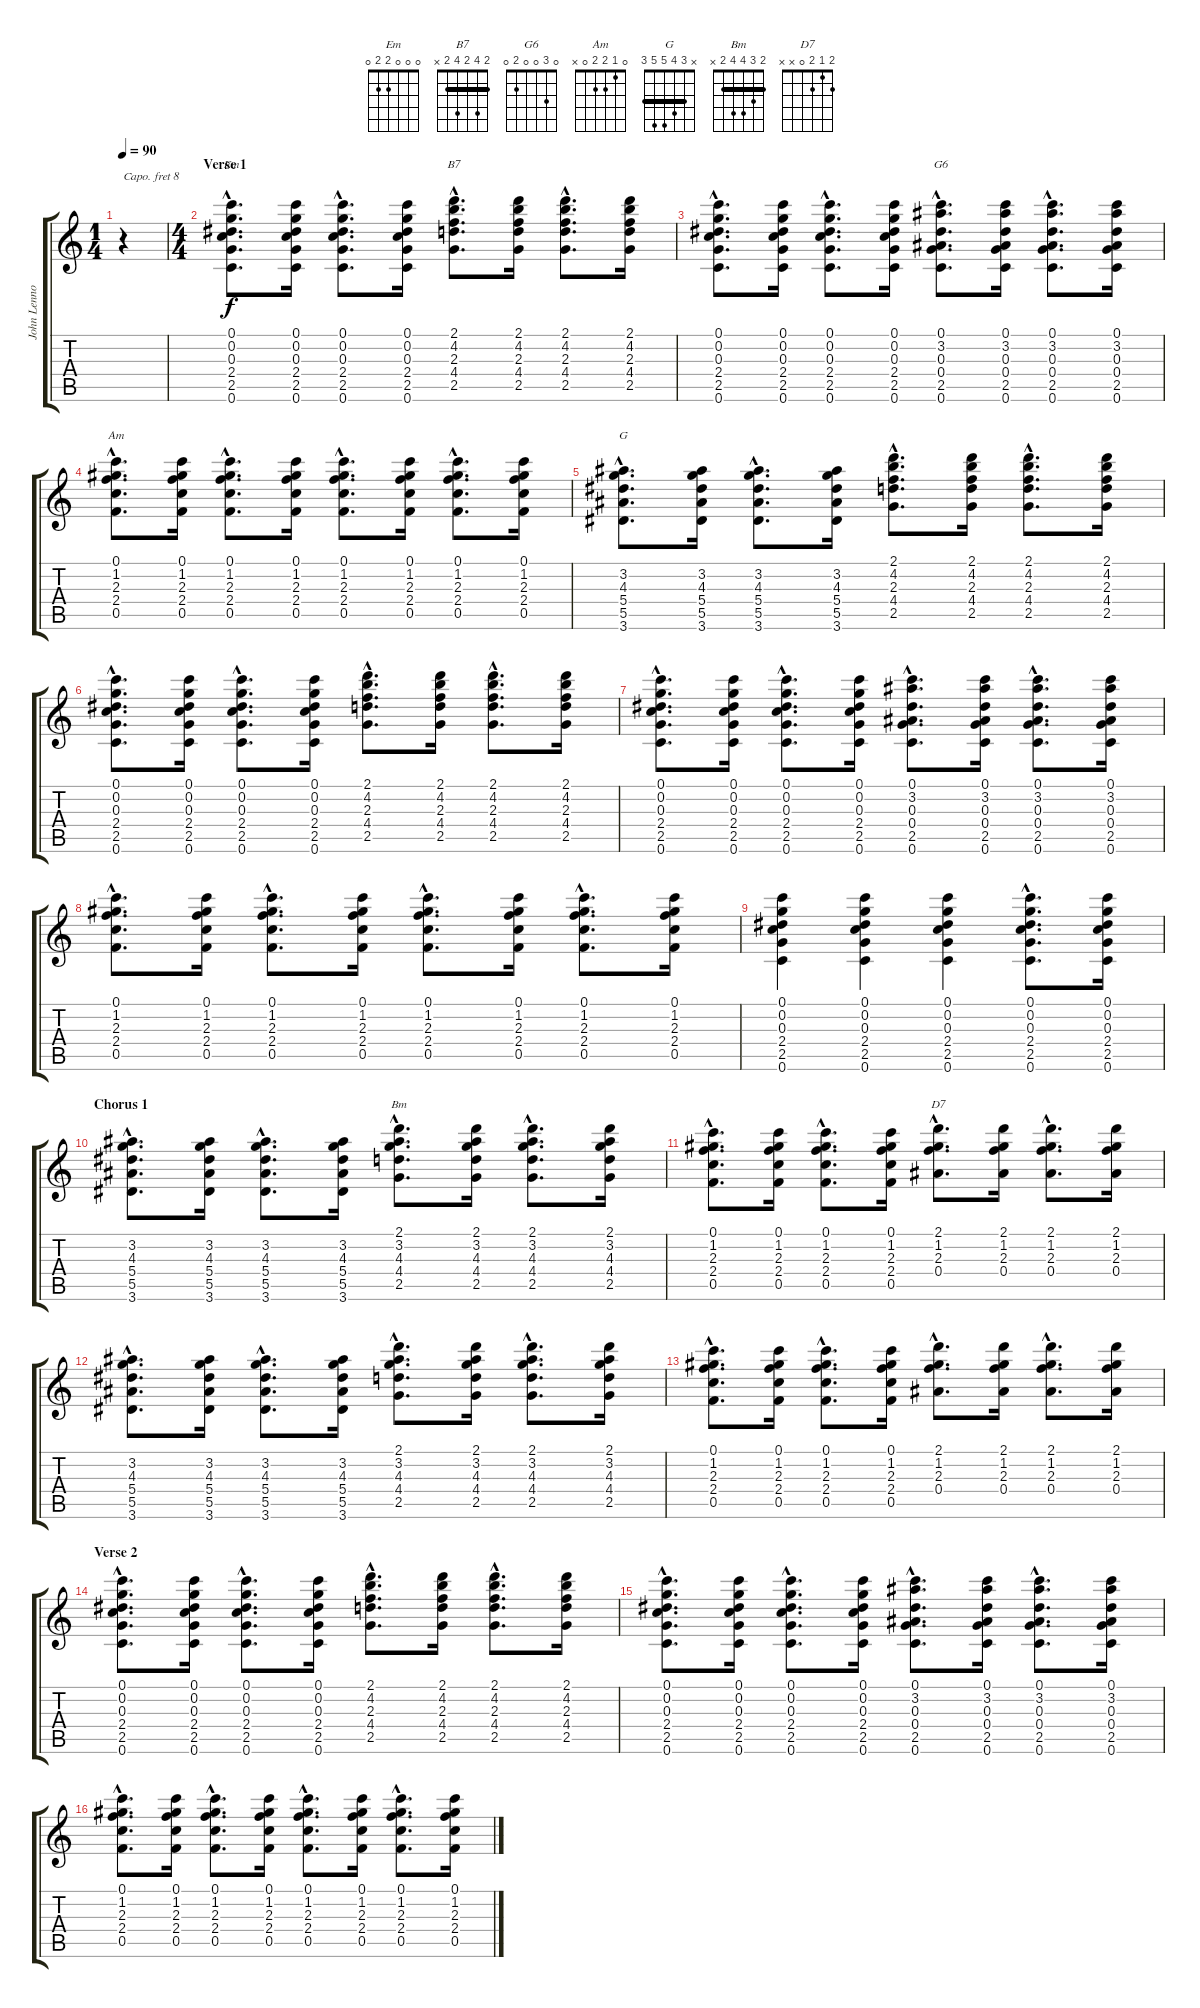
\track ("John Lennon Capo 8" "John Lenno") {instrument acousticguitarsteel}
\staff {score tabs}
\capo 8
\tuning (E4 B3 G3 D3 A2 E2) {hide}
\chord ("Em" 0 0 0 2 2 0)
\chord ("B7" 2 4 2 4 2 x) {barre 2}
\chord ("G6" 0 3 0 0 2 0)
\chord ("Am" 0 1 2 2 0 x)
\chord ("G" x 3 4 5 5 3) {barre 3}
\chord ("Bm" 2 3 4 4 2 x) {barre 2}
\chord ("D7" 2 1 2 0 x x)
\ts (1 4)
\tempo 90
\clef g2
\ks c
r.4{dy f instrument acousticguitarsteel} |
\ts (4 4)
\section ("" "Verse 1")
(0.1{hac} 0.2{hac} 0.3{hac} 2.4{hac} 2.5{hac} 0.6{hac}).8{d ch "Em"} (0.1 0.2 0.3 2.4 2.5 0.6).16 (0.1{hac} 0.2{hac} 0.3{hac} 2.4{hac} 2.5{hac} 0.6{hac}).8{d} (0.1 0.2 0.3 2.4 2.5 0.6).16 (2.1{hac} 4.2{hac} 2.3{hac} 4.4{hac} 2.5{hac}).8{d ch "B7"} (2.1 4.2 2.3 4.4 2.5).16 (2.1{hac} 4.2{hac} 2.3{hac} 4.4{hac} 2.5{hac}).8{d} (2.1 4.2 2.3 4.4 2.5).16 |
(0.1{hac} 0.2{hac} 0.3{hac} 2.4{hac} 2.5{hac} 0.6{hac}).8{d} (0.1 0.2 0.3 2.4 2.5 0.6).16 (0.1{hac} 0.2{hac} 0.3{hac} 2.4{hac} 2.5{hac} 0.6{hac}).8{d} (0.1 0.2 0.3 2.4 2.5 0.6).16 (0.1{hac} 3.2{hac} 0.3{hac} 0.4{hac} 2.5{hac} 0.6{hac}).8{d ch "G6"} (0.1 3.2 0.3 0.4 2.5 0.6).16 (0.1{hac} 3.2{hac} 0.3{hac} 0.4{hac} 2.5{hac} 0.6{hac}).8{d} (0.1 3.2 0.3 0.4 2.5 0.6).16 |
(0.1{hac} 1.2{hac} 2.3{hac} 2.4{hac} 0.5{hac}).8{d ch "Am"} (0.1 1.2 2.3 2.4 0.5).16 (0.1{hac} 1.2{hac} 2.3{hac} 2.4{hac} 0.5{hac}).8{d} (0.1 1.2 2.3 2.4 0.5).16 (0.1{hac} 1.2{hac} 2.3{hac} 2.4{hac} 0.5{hac}).8{d} (0.1 1.2 2.3 2.4 0.5).16 (0.1{hac} 1.2{hac} 2.3{hac} 2.4{hac} 0.5{hac}).8{d} (0.1 1.2 2.3 2.4 0.5).16 |
(3.2{hac} 4.3{hac} 5.4{hac} 5.5{hac} 3.6{hac}).8{d ch "G"} (3.2 4.3 5.4 5.5 3.6).16 (3.2{hac} 4.3{hac} 5.4{hac} 5.5{hac} 3.6{hac}).8{d} (3.2 4.3 5.4 5.5 3.6).16 (2.1{hac} 4.2{hac} 2.3{hac} 4.4{hac} 2.5{hac}).8{d} (2.1 4.2 2.3 4.4 2.5).16 (2.1{hac} 4.2{hac} 2.3{hac} 4.4{hac} 2.5{hac}).8{d} (2.1 4.2 2.3 4.4 2.5).16 |
(0.1{hac} 0.2{hac} 0.3{hac} 2.4{hac} 2.5{hac} 0.6{hac}).8{d} (0.1 0.2 0.3 2.4 2.5 0.6).16 (0.1{hac} 0.2{hac} 0.3{hac} 2.4{hac} 2.5{hac} 0.6{hac}).8{d} (0.1 0.2 0.3 2.4 2.5 0.6).16 (2.1{hac} 4.2{hac} 2.3{hac} 4.4{hac} 2.5{hac}).8{d} (2.1 4.2 2.3 4.4 2.5).16 (2.1{hac} 4.2{hac} 2.3{hac} 4.4{hac} 2.5{hac}).8{d} (2.1 4.2 2.3 4.4 2.5).16 |
(0.1{hac} 0.2{hac} 0.3{hac} 2.4{hac} 2.5{hac} 0.6{hac}).8{d} (0.1 0.2 0.3 2.4 2.5 0.6).16 (0.1{hac} 0.2{hac} 0.3{hac} 2.4{hac} 2.5{hac} 0.6{hac}).8{d} (0.1 0.2 0.3 2.4 2.5 0.6).16 (0.1{hac} 3.2{hac} 0.3{hac} 0.4{hac} 2.5{hac} 0.6{hac}).8{d} (0.1 3.2 0.3 0.4 2.5 0.6).16 (0.1{hac} 3.2{hac} 0.3{hac} 0.4{hac} 2.5{hac} 0.6{hac}).8{d} (0.1 3.2 0.3 0.4 2.5 0.6).16 |
(0.1{hac} 1.2{hac} 2.3{hac} 2.4{hac} 0.5{hac}).8{d} (0.1 1.2 2.3 2.4 0.5).16 (0.1{hac} 1.2{hac} 2.3{hac} 2.4{hac} 0.5{hac}).8{d} (0.1 1.2 2.3 2.4 0.5).16 (0.1{hac} 1.2{hac} 2.3{hac} 2.4{hac} 0.5{hac}).8{d} (0.1 1.2 2.3 2.4 0.5).16 (0.1{hac} 1.2{hac} 2.3{hac} 2.4{hac} 0.5{hac}).8{d} (0.1 1.2 2.3 2.4 0.5).16 |
(0.1 0.2 0.3 2.4 2.5 0.6).4 (0.1 0.2 0.3 2.4 2.5 0.6).4 (0.1 0.2 0.3 2.4 2.5 0.6).4 (0.1{hac} 0.2{hac} 0.3{hac} 2.4{hac} 2.5{hac} 0.6{hac}).8{d} (0.1 0.2 0.3 2.4 2.5 0.6).16 |
\section ("" "Chorus 1")
(3.2{hac} 4.3{hac} 5.4{hac} 5.5{hac} 3.6{hac}).8{d} (3.2 4.3 5.4 5.5 3.6).16 (3.2{hac} 4.3{hac} 5.4{hac} 5.5{hac} 3.6{hac}).8{d} (3.2 4.3 5.4 5.5 3.6).16 (2.1{hac} 3.2{hac} 4.3{hac} 4.4{hac} 2.5{hac}).8{d ch "Bm"} (2.1 3.2 4.3 4.4 2.5).16 (2.1{hac} 3.2{hac} 4.3{hac} 4.4{hac} 2.5{hac}).8{d} (2.1 3.2 4.3 4.4 2.5).16 |
(0.1{hac} 1.2{hac} 2.3{hac} 2.4{hac} 0.5{hac}).8{d} (0.1 1.2 2.3 2.4 0.5).16 (0.1{hac} 1.2{hac} 2.3{hac} 2.4{hac} 0.5{hac}).8{d} (0.1 1.2 2.3 2.4 0.5).16 (2.1{hac} 1.2{hac} 2.3{hac} 0.4{hac}).8{d ch "D7"} (2.1 1.2 2.3 0.4).16 (2.1{hac} 1.2{hac} 2.3{hac} 0.4{hac}).8{d} (2.1 1.2 2.3 0.4).16 |
(3.2{hac} 4.3{hac} 5.4{hac} 5.5{hac} 3.6{hac}).8{d} (3.2 4.3 5.4 5.5 3.6).16 (3.2{hac} 4.3{hac} 5.4{hac} 5.5{hac} 3.6{hac}).8{d} (3.2 4.3 5.4 5.5 3.6).16 (2.1{hac} 3.2{hac} 4.3{hac} 4.4{hac} 2.5{hac}).8{d} (2.1 3.2 4.3 4.4 2.5).16 (2.1{hac} 3.2{hac} 4.3{hac} 4.4{hac} 2.5{hac}).8{d} (2.1 3.2 4.3 4.4 2.5).16 |
(0.1{hac} 1.2{hac} 2.3{hac} 2.4{hac} 0.5{hac}).8{d} (0.1 1.2 2.3 2.4 0.5).16 (0.1{hac} 1.2{hac} 2.3{hac} 2.4{hac} 0.5{hac}).8{d} (0.1 1.2 2.3 2.4 0.5).16 (2.1{hac} 1.2{hac} 2.3{hac} 0.4{hac}).8{d} (2.1 1.2 2.3 0.4).16 (2.1{hac} 1.2{hac} 2.3{hac} 0.4{hac}).8{d} (2.1 1.2 2.3 0.4).16 |
\section ("" "Verse 2")
(0.1{hac} 0.2{hac} 0.3{hac} 2.4{hac} 2.5{hac} 0.6{hac}).8{d} (0.1 0.2 0.3 2.4 2.5 0.6).16 (0.1{hac} 0.2{hac} 0.3{hac} 2.4{hac} 2.5{hac} 0.6{hac}).8{d} (0.1 0.2 0.3 2.4 2.5 0.6).16 (2.1{hac} 4.2{hac} 2.3{hac} 4.4{hac} 2.5{hac}).8{d} (2.1 4.2 2.3 4.4 2.5).16 (2.1{hac} 4.2{hac} 2.3{hac} 4.4{hac} 2.5{hac}).8{d} (2.1 4.2 2.3 4.4 2.5).16 |
(0.1{hac} 0.2{hac} 0.3{hac} 2.4{hac} 2.5{hac} 0.6{hac}).8{d} (0.1 0.2 0.3 2.4 2.5 0.6).16 (0.1{hac} 0.2{hac} 0.3{hac} 2.4{hac} 2.5{hac} 0.6{hac}).8{d} (0.1 0.2 0.3 2.4 2.5 0.6).16 (0.1{hac} 3.2{hac} 0.3{hac} 0.4{hac} 2.5{hac} 0.6{hac}).8{d} (0.1 3.2 0.3 0.4 2.5 0.6).16 (0.1{hac} 3.2{hac} 0.3{hac} 0.4{hac} 2.5{hac} 0.6{hac}).8{d} (0.1 3.2 0.3 0.4 2.5 0.6).16 |
(0.1{hac} 1.2{hac} 2.3{hac} 2.4{hac} 0.5{hac}).8{d} (0.1 1.2 2.3 2.4 0.5).16 (0.1{hac} 1.2{hac} 2.3{hac} 2.4{hac} 0.5{hac}).8{d} (0.1 1.2 2.3 2.4 0.5).16 (0.1{hac} 1.2{hac} 2.3{hac} 2.4{hac} 0.5{hac}).8{d} (0.1 1.2 2.3 2.4 0.5).16 (0.1{hac} 1.2{hac} 2.3{hac} 2.4{hac} 0.5{hac}).8{d} (0.1 1.2 2.3 2.4 0.5).16
